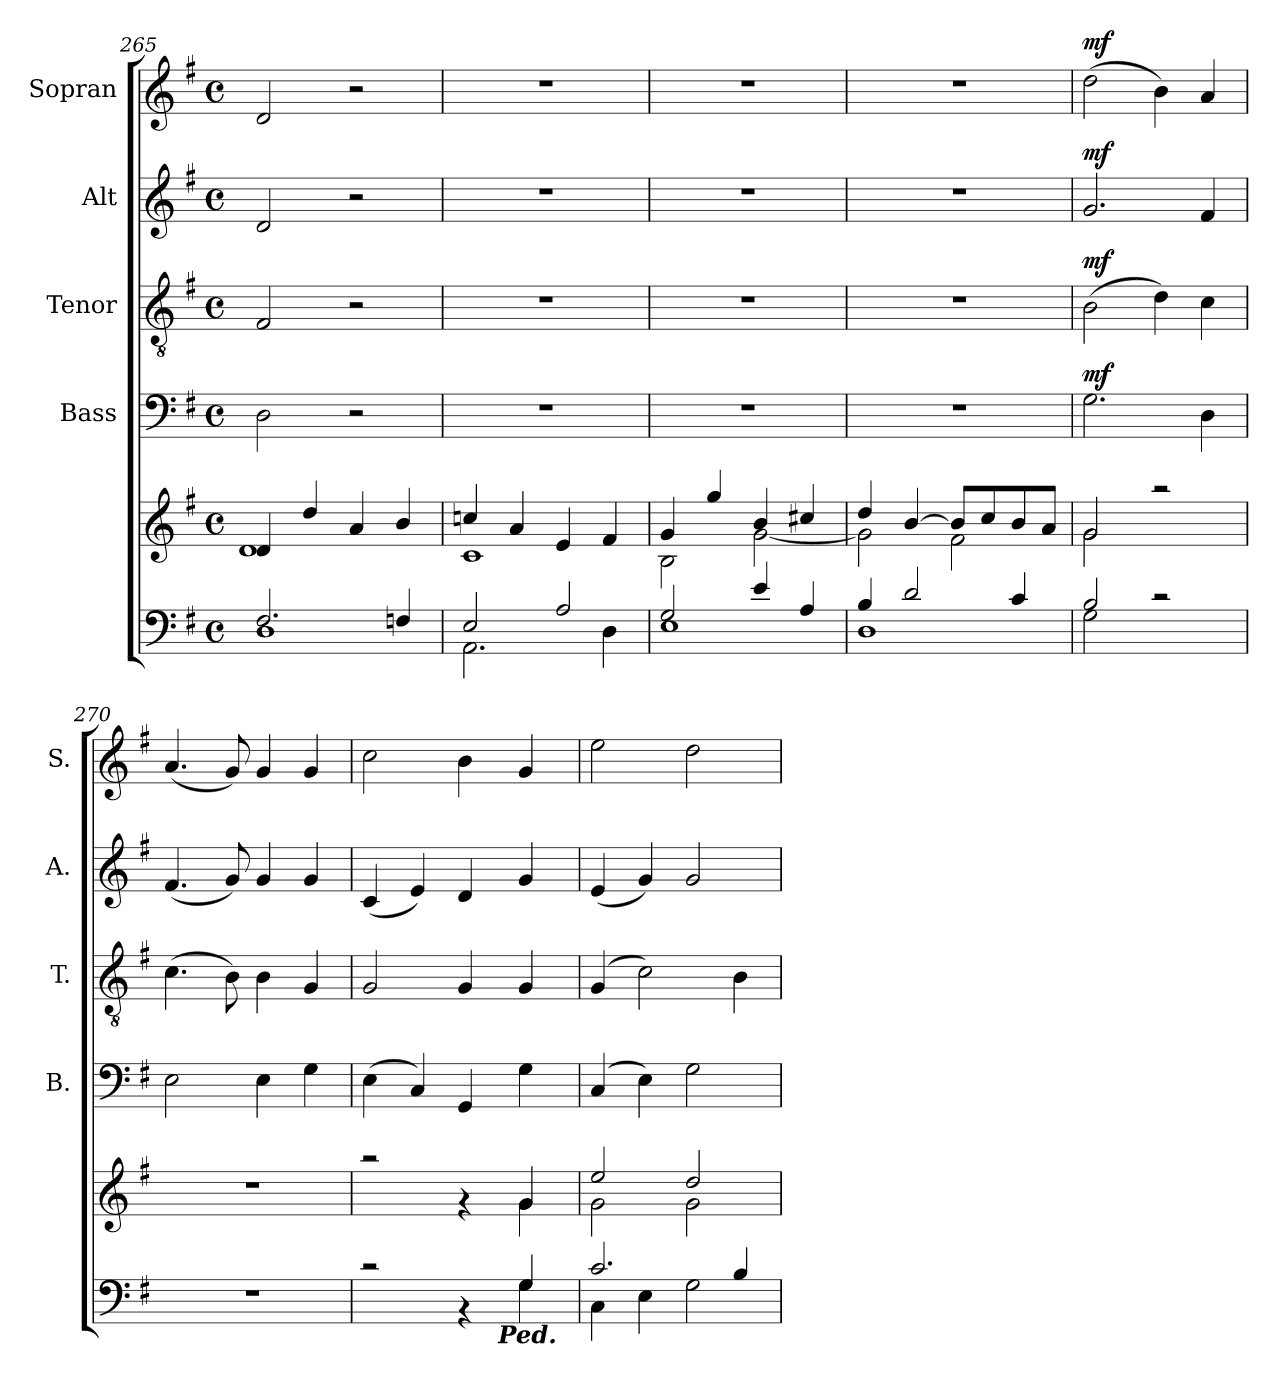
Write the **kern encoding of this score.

**kern	**kern	**kern	**dynam	**kern	**dynam	**kern	**dynam	**kern	**dynam
*part5	*part5	*part4	*part4	*part3	*part3	*part2	*part2	*part1	*part1
*staff6	*staff5	*staff4	*staff4	*staff3	*staff3	*staff2	*staff2	*staff1	*staff1
*	*	*I"Bass	*	*I"Tenor	*	*I"Alt	*	*I"Sopran	*
*	*	*I'B.	*	*I'T.	*	*I'A.	*	*I'S.	*
*clefF4	*clefG2	*clefF4	*	*clefGv2	*	*clefG2	*	*clefG2	*
*k[f#]	*k[f#]	*k[f#]	*	*k[f#]	*	*k[f#]	*	*k[f#]	*
*G:	*G:	*G:	*	*G:	*	*G:	*	*G:	*
*M4/4	*M4/4	*M4/4	*	*M4/4	*	*M4/4	*	*M4/4	*
*met(c)	*met(c)	*met(c)	*	*met(c)	*	*met(c)	*	*met(c)	*
=265	=265	=265	=265	=265	=265	=265	=265	=265	=265
*^	*^	*	*	*	*	*	*	*	*
2.F#/	1D	4d/	1d	2D\	.	2F#/	.	2d/	.	2d/	.
.	.	4dd/	.	.	.	.	.	.	.	.	.
.	.	4a/	.	2r	.	2r	.	2r	.	2r	.
4Fn/	.	4b/	.	.	.	.	.	.	.	.	.
=266	=266	=266	=266	=266	=266	=266	=266	=266	=266	=266	=266
2E/	2.AA\	4ccn/	1c	1r	.	1r	.	1r	.	1r	.
.	.	4a/	.	.	.	.	.	.	.	.	.
2A/	.	4e/	.	.	.	.	.	.	.	.	.
.	4D\	4f#/	.	.	.	.	.	.	.	.	.
!!LO:PB:g=z
=267	=267	=267	=267	=267	=267	=267	=267	=267	=267	=267	=267
2G/	1E	4g/	2B\	1r	.	1r	.	1r	.	1r	.
.	.	4gg/	.	.	.	.	.	.	.	.	.
4e/	.	4b/	[<2g\	.	.	.	.	.	.	.	.
4A/	.	4cc#X/	.	.	.	.	.	.	.	.	.
=268	=268	=268	=268	=268	=268	=268	=268	=268	=268	=268	=268
4B/	1D	4dd/	2g\]	1r	.	1r	.	1r	.	1r	.
2d/	.	[>4b/	.	.	.	.	.	.	.	.	.
.	.	8b/L]	2f#\	.	.	.	.	.	.	.	.
.	.	8cc/	.	.	.	.	.	.	.	.	.
4c/	.	8b/	.	.	.	.	.	.	.	.	.
.	.	8a/J	.	.	.	.	.	.	.	.	.
=269	=269	=269	=269	=269	=269	=269	=269	=269	=269	=269	=269
!	!	!	!	!	!LO:DY:a	!	!LO:DY:a	!	!LO:DY:a	!	!LO:DY:a
2B/	2G\	2g/	2g\	2.G\	mf	(>2B\	mf	2.g/	mf	(>2dd\	mf
2rc	2ryy	2raa	2ryy	.	.	4d\)	.	.	.	4b\)	.
.	.	.	.	4D\	.	4c\	.	4f#/	.	4a/	.
*v	*v	*	*	*	*	*	*	*	*	*	*
*	*v	*v	*	*	*	*	*	*	*	*
=270	=270	=270	=270	=270	=270	=270	=270	=270	=270
1r	1r	2E\	.	(>4.c\	.	(<4.f#/	.	(<4.a/	.
.	.	.	.	8B\)	.	8g/)	.	8g/)	.
.	.	4E\	.	4B\	.	4g/	.	4g/	.
.	.	4G\	.	4G/	.	4g/	.	4g/	.
=271	=271	=271	=271	=271	=271	=271	=271	=271	=271
*^	*^	*	*	*	*	*	*	*	*
*	*^	*	*	*	*	*	*	*	*	*	*
2rc	2.ryy	2ryy	2raa	2.ryy	(>4E\	.	2G/	.	(<4c/	.	2cc\	.
.	.	.	.	.	4C/)	.	.	.	4e/)	.	.	.
4rAA	.	8.ryy	4rf	.	4GG/	.	4G/	.	4d/	.	4b\	.
!	!	!LO:TX:b:Bi:t=Ped.	!	!	!	!	!	!	!	!	!	!
.	.	4ryy	.	.	.	.	.	.	.	.	.	.
4G/	4G\	.	4g/	4g\	4G\	.	4G/	.	4g/	.	4g/	.
.	.	16ryy	.	.	.	.	.	.	.	.	.	.
*	*v	*v	*	*	*	*	*	*	*	*	*	*
=272	=272	=272	=272	=272	=272	=272	=272	=272	=272	=272	=272
2.c/	4C\	2ee/	2g\	(4C/	.	(4G/	.	(<4e/	.	2ee\	.
.	4E\	.	.	4E\)	.	2c\)	.	4g/)	.	.	.
.	2G\	2dd/	2g\	2G\	.	.	.	2g/	.	2dd\	.
4B/	.	.	.	.	.	4B\	.	.	.	.	.
*v	*v	*	*	*	*	*	*	*	*	*	*
*	*v	*v	*	*	*	*	*	*	*	*
=	=	=	=	=	=	=	=	=	=
*-	*-	*-	*-	*-	*-	*-	*-	*-	*-
